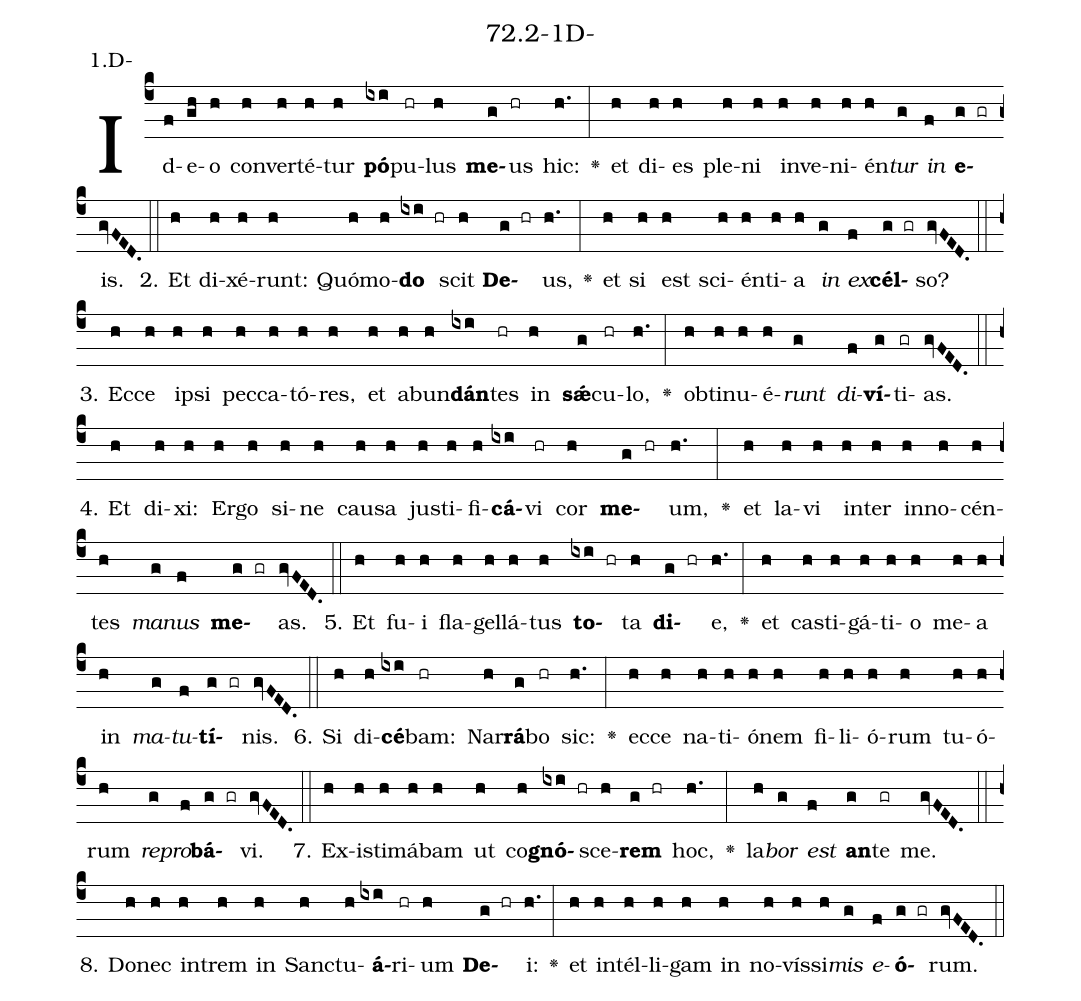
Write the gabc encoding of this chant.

name: 72.2-1D-;
annotation: 1.D-;
%%
(c4)Id(f)e(gh)o(h) con(h)ver(h)té(h)tur(h) <b>pó</b>(ixi)pu(hr)lus(h) <b>me</b>(g)us(hr) hic:(h.) <v>\greheightstar</v>(:) et(h) di(h)es(h) ple(h)ni(h) in(h)ve(h)ni(h)én(h)<i>tur</i>(g) <i>in</i>(f) <b>e</b>(g gr)is.(gvFED.) (::)
2. Et(h) di(h)xé(h)runt:(h) Quó(h)mo(h)<b>do</b>(ixi hr) scit(h) <b>De</b>(g hr)us,(h.) <v>\greheightstar</v>(:) et(h) si(h) est(h) sci(h)én(h)ti(h)a(h) <i>in</i>(g) <i>ex</i>(f)<b>cél</b>(g gr)so?(gvFED.) (::)
3. Ec(h)ce(h) ip(h)si(h) pec(h)ca(h)tó(h)res,(h) et(h) ab(h)un(h)<b>dán</b>(ixi)tes(hr) in(h) <b>sǽ</b>(g)cu(hr)lo,(h.) <v>\greheightstar</v>(:) ob(h)ti(h)nu(h)é(h)<i>runt</i>(g) <i>di</i>(f)<b>ví</b>(g)ti(gr)as.(gvFED.) (::)
4. Et(h) di(h)xi:(h) Er(h)go(h) si(h)ne(h) cau(h)sa(h) jus(h)ti(h)fi(h)<b>cá</b>(ixi)vi(hr) cor(h) <b>me</b>(g hr)um,(h.) <v>\greheightstar</v>(:) et(h) la(h)vi(h) in(h)ter(h) in(h)no(h)cén(h)tes(h) <i>ma</i>(g)<i>nus</i>(f) <b>me</b>(g gr)as.(gvFED.) (::)
5. Et(h) fu(h)i(h) fla(h)gel(h)lá(h)tus(h) <b>to</b>(ixi hr)ta(h) <b>di</b>(g hr)e,(h.) <v>\greheightstar</v>(:) et(h) cas(h)ti(h)gá(h)ti(h)o(h) me(h)a(h) in(h) <i>ma</i>(g)<i>tu</i>(f)<b>tí</b>(g gr)nis.(gvFED.) (::)
6. Si(h) di(h)<b>cé</b>(ixi)bam:(hr) Nar(h)<b>rá</b>(g)bo(hr) sic:(h.) <v>\greheightstar</v>(:) ec(h)ce(h) na(h)ti(h)ó(h)nem(h) fi(h)li(h)ó(h)rum(h) tu(h)ó(h)rum(h) <i>re</i>(g)<i>pro</i>(f)<b>bá</b>(g gr)vi.(gvFED.) (::)
7. Ex(h)is(h)ti(h)má(h)bam(h) ut(h) co(h)<b>gnó</b>(ixi hr)sce(h)<b>rem</b>(g hr) hoc,(h.) <v>\greheightstar</v>(:) la(h)<i>bor</i>(g) <i>est</i>(f) <b>an</b>(g)te(gr) me.(gvFED.) (::)
8. Do(h)nec(h) in(h)trem(h) in(h) Sanc(h)tu(h)<b>á</b>(ixi)ri(hr)um(h) <b>De</b>(g hr)i:(h.) <v>\greheightstar</v>(:) et(h) in(h)tél(h)li(h)gam(h) in(h) no(h)vís(h)si(h)<i>mis</i>(g) <i>e</i>(f)<b>ó</b>(g gr)rum.(gvFED.) (::)
